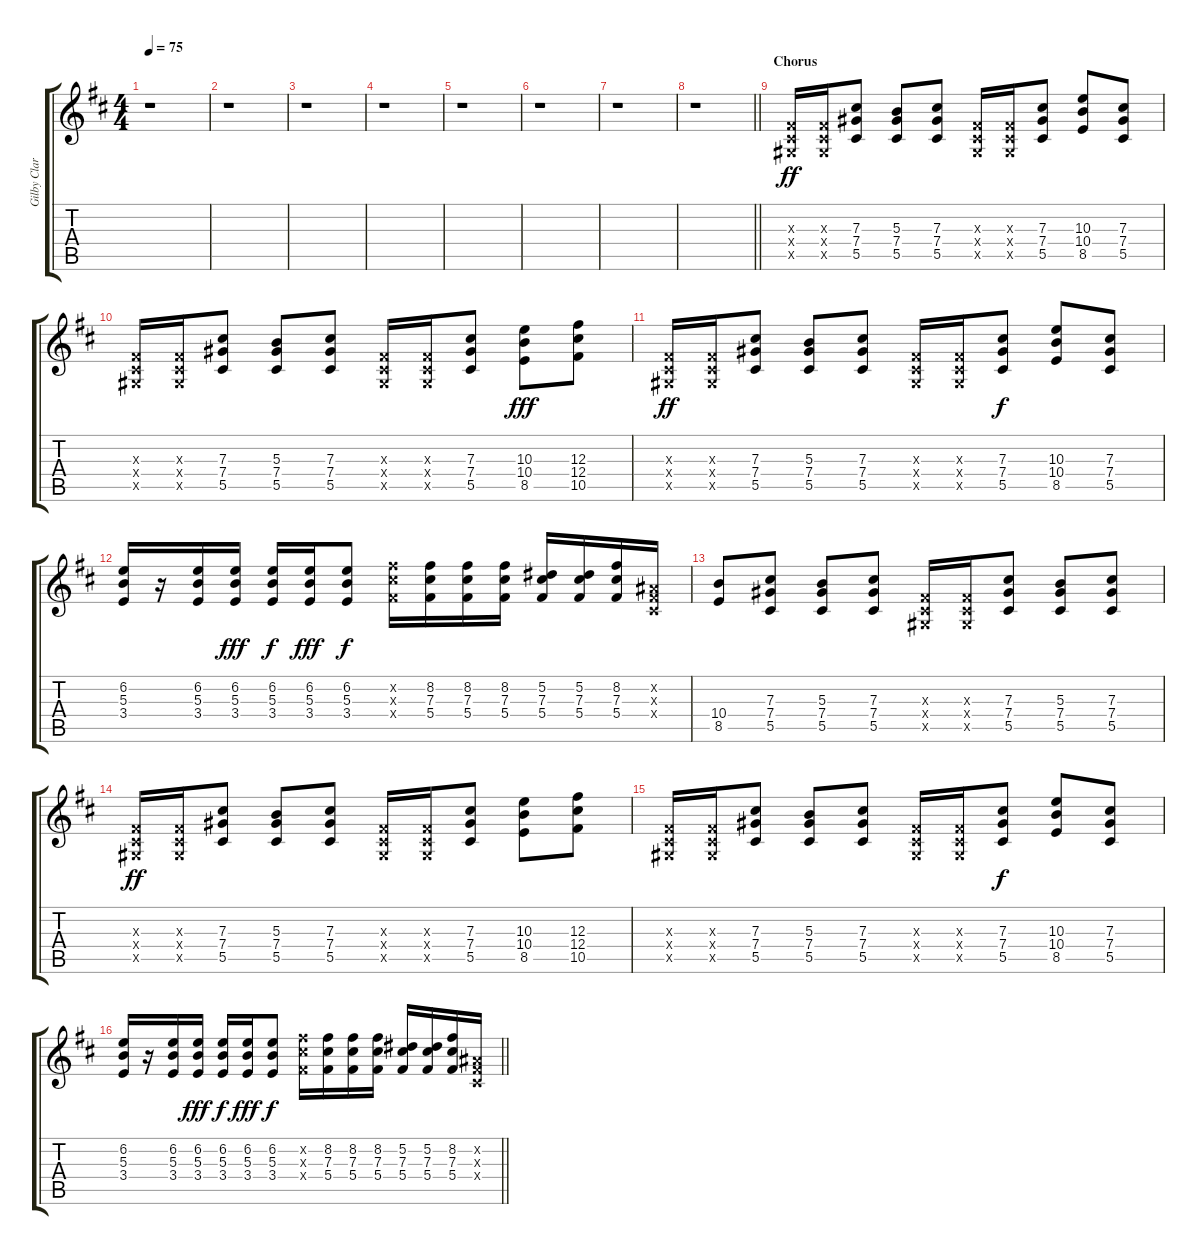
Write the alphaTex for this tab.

\track ("Gilby Clarke - Rhytm Guitar" "Gilby Clar") {instrument distortionguitar}
\staff {score tabs}
\tuning (Eb4 Bb3 Gb3 Db3 Ab2 Eb2) {hide}
\ts (4 4)
\tempo 75
\clef g2
\ks d
r.1{dy f} |
r.1 |
r.1 |
r.1 |
r.1 |
r.1 |
r.1 |
\barLineRight lightlight
r.1 |
\section ("" "Chorus")
(0.3{x} 0.4{x} 0.5{x}).16{dy ff} (0.3{x} 0.4{x} 0.5{x}).16 (7.3 7.4 5.5).8 (5.3 7.4 5.5).8 (7.3 7.4 5.5).8 (0.3{x} 0.4{x} 0.5{x}).16 (0.3{x} 0.4{x} 0.5{x}).16 (7.3 7.4 5.5).8 (10.3 10.4 8.5).8 (7.3 7.4 5.5).8 |
(0.3{x} 0.4{x} 0.5{x}).16 (0.3{x} 0.4{x} 0.5{x}).16 (7.3 7.4 5.5).8 (5.3 7.4 5.5).8 (7.3 7.4 5.5).8 (0.3{x} 0.4{x} 0.5{x}).16 (0.3{x} 0.4{x} 0.5{x}).16 (7.3 7.4 5.5).8 (10.3 10.4 8.5).8{dy fff} (12.3 12.4 10.5).8 |
(0.3{x} 0.4{x} 0.5{x}).16{dy ff} (0.3{x} 0.4{x} 0.5{x}).16 (7.3 7.4 5.5).8 (5.3 7.4 5.5).8 (7.3 7.4 5.5).8 (0.3{x} 0.4{x} 0.5{x}).16 (0.3{x} 0.4{x} 0.5{x}).16 (7.3 7.4 5.5).8{dy f} (10.3 10.4 8.5).8 (7.3 7.4 5.5).8 |
(6.2 5.3 3.4).16 r.16 (6.2 5.3 3.4).16 (6.2 5.3 3.4).16{dy fff} (6.2 5.3 3.4).16{dy f} (6.2 5.3 3.4).16{dy fff} (6.2 5.3 3.4).8{dy f} (8.2{x} 7.3{x} 5.4{x}).16 (8.2 7.3 5.4).16 (8.2 7.3 5.4).16 (8.2 7.3 5.4).16 (5.2 7.3 5.4).16 (5.2 7.3 5.4).16 (8.2 7.3 5.4).16 (0.2{x} 0.3{x} 0.4{x}).16 |
(10.4 8.5).8 (7.3 7.4 5.5).8 (5.3 7.4 5.5).8 (7.3 7.4 5.5).8 (0.3{x} 0.4{x} 0.5{x}).16 (0.3{x} 0.4{x} 0.5{x}).16 (7.3 7.4 5.5).8 (5.3 7.4 5.5).8 (7.3 7.4 5.5).8 |
(0.3{x} 0.4{x} 0.5{x}).16{dy ff} (0.3{x} 0.4{x} 0.5{x}).16 (7.3 7.4 5.5).8 (5.3 7.4 5.5).8 (7.3 7.4 5.5).8 (0.3{x} 0.4{x} 0.5{x}).16 (0.3{x} 0.4{x} 0.5{x}).16 (7.3 7.4 5.5).8 (10.3 10.4 8.5).8 (12.3 12.4 10.5).8 |
(0.3{x} 0.4{x} 0.5{x}).16 (0.3{x} 0.4{x} 0.5{x}).16 (7.3 7.4 5.5).8 (5.3 7.4 5.5).8 (7.3 7.4 5.5).8 (0.3{x} 0.4{x} 0.5{x}).16 (0.3{x} 0.4{x} 0.5{x}).16 (7.3 7.4 5.5).8{dy f} (10.3 10.4 8.5).8 (7.3 7.4 5.5).8 |
\barLineRight lightlight
(6.2 5.3 3.4).16 r.16 (6.2 5.3 3.4).16 (6.2 5.3 3.4).16{dy fff} (6.2 5.3 3.4).16{dy f} (6.2 5.3 3.4).16{dy fff} (6.2 5.3 3.4).8{dy f} (8.2{x} 7.3{x} 5.4{x}).16 (8.2 7.3 5.4).16 (8.2 7.3 5.4).16 (8.2 7.3 5.4).16 (5.2 7.3 5.4).16 (5.2 7.3 5.4).16 (8.2 7.3 5.4).16 (0.2{x} 0.3{x} 0.4{x}).16
